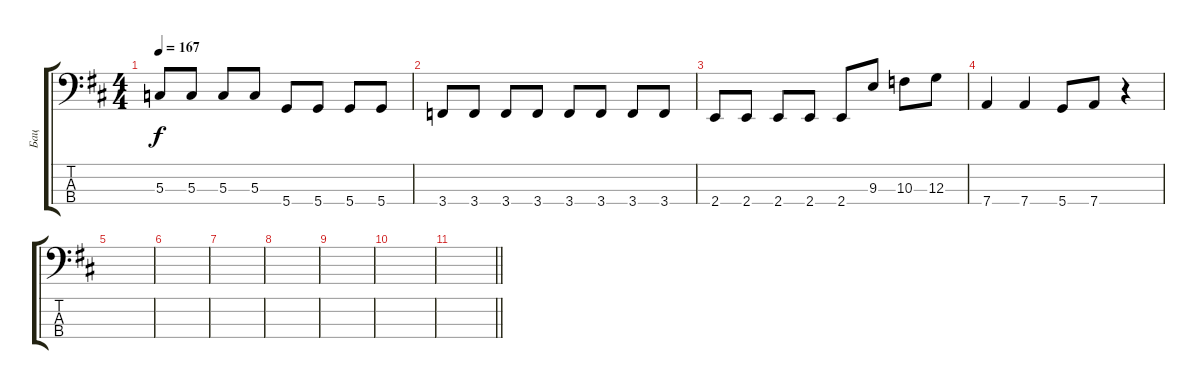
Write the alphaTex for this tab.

\track ("Бац" "Бац") {instrument electricbassfinger}
\staff {score tabs}
\tuning (F2 C2 G1 D1) {hide}
\ts (4 4)
\tempo 167
\clef f4
\ks bminor
5.3.8{dy f} 5.3.8 5.3.8 5.3.8 5.4.8 5.4.8 5.4.8 5.4.8 |
3.4.8 3.4.8 3.4.8 3.4.8 3.4.8 3.4.8 3.4.8 3.4.8 |
2.4.8 2.4.8 2.4.8 2.4.8 2.4.8 9.3.8 10.3.8 12.3.8 |
7.4.4 7.4.4 5.4.8 7.4.8 r.4 |
|
|
|
|
|
|
\barLineRight lightlight
